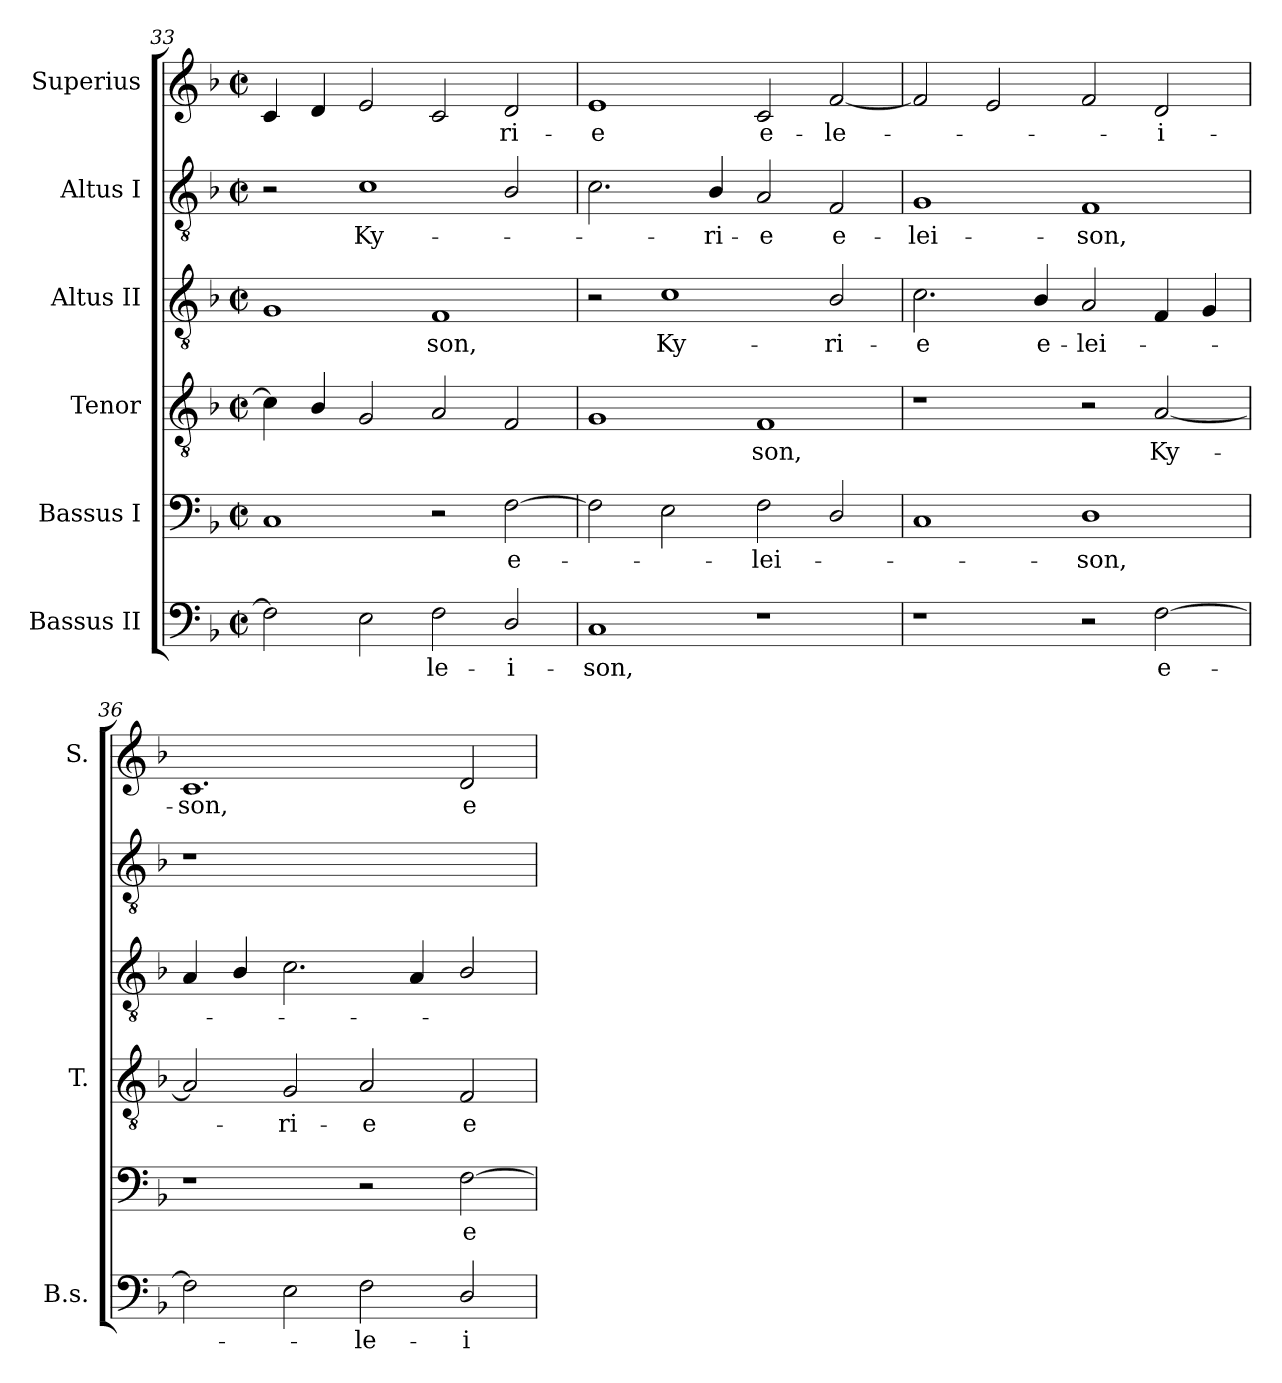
**kern	**text	**kern	**text	**kern	**text	**kern	**text	**kern	**text	**kern	**text
*part6	*part6	*part5	*part5	*part4	*part4	*part3	*part3	*part2	*part2	*part1	*part1
*staff6	*staff6	*staff5	*staff5	*staff4	*staff4	*staff3	*staff3	*staff2	*staff2	*staff1	*staff1
*I"Bassus II	*	*I"Bassus I	*	*I"Tenor	*	*I"Altus II	*	*I"Altus I	*	*I"Superius	*
*I'B.s.	*	*	*	*I'T.	*	*	*	*	*	*I'S.	*
!!LO:LB:g=z
*clefF4	*	*clefF4	*	*clefGv2	*	*clefGv2	*	*clefGv2	*	*clefG2	*
*	*	*	*	*ITrd7c12	*	*ITrd7c12	*	*ITrd7c12	*	*	*
*k[b-]	*	*k[b-]	*	*k[b-]	*	*k[b-]	*	*k[b-]	*	*k[b-]	*
*F:	*	*F:	*	*F:	*	*F:	*	*F:	*	*F:	*
*M2/2	*	*M2/2	*	*M2/2	*	*M2/2	*	*M2/2	*	*M2/2	*
*met(c|)	*	*met(c|)	*	*met(c|)	*	*met(c|)	*	*met(c|)	*	*met(c|)	*
=33	=33	=33	=33	=33	=33	=33	=33	=33	=33	=33	=33
2Fi\]	.	1Ci	.	4Ci\]	.	1GGi	.	2r	.	4ci/	.
.	.	.	.	4BB-i/	.	.	.	.	.	4di/	.
!	!	!	!	!	!	!	!	!	!LO:LY:b:color=#000000	!	!
2Ei\	.	.	.	2GGi/	.	.	.	1Ci	Ky-	2ei/	.
!	!LO:LY:b:color=#000000	!	!	!	!	!	!	!	!	!	!
!	!	!	!	!	!	!	!LO:LY:b:color=#000000	!	!	!	!
2Fi\	-le-	2r	.	2AAi/	.	1FFi	-son,	.	.	2ci/	.
!	!LO:LY:b:color=#000000	!	!	!	!	!	!	!	!	!	!
!	!	!	!LO:LY:b:color=#000000	!	!	!	!	!	!	!	!
!	!	!	!	!	!	!	!	!	!	!	!LO:LY:b:color=#000000
2Di/	-i-	[>2Fi\	e-	2FFi/	.	.	.	2BB-i/	.	2di/	-ri-
=34	=34	=34	=34	=34	=34	=34	=34	=34	=34	=34	=34
!	!LO:LY:b:color=#000000	!	!	!	!	!	!	!	!	!	!
!	!	!	!	!	!	!	!	!	!	!	!LO:LY:b:color=#000000
1Ci	-son,	2Fi\]	.	1GGi	.	2r	.	2.Ci\	.	1ei	-e
!	!	!	!	!	!	!	!LO:LY:b:color=#000000	!	!	!	!
.	.	2Ei\	.	.	.	1Ci	Ky-	.	.	.	.
!	!	!	!	!	!	!	!	!	!LO:LY:b:color=#000000	!	!
.	.	.	.	.	.	.	.	4BB-i/	-ri-	.	.
!	!	!	!LO:LY:b:color=#000000	!	!	!	!	!	!	!	!
!	!	!	!	!	!LO:LY:b:color=#000000	!	!	!	!	!	!
!	!	!	!	!	!	!	!	!	!LO:LY:b:color=#000000	!	!
!	!	!	!	!	!	!	!	!	!	!	!LO:LY:b:color=#000000
1r	.	2Fi\	-lei-	1FFi	-son,	.	.	2AAi/	-e	2ci/	e-
!	!	!	!	!	!	!	!LO:LY:b:color=#000000	!	!	!	!
!	!	!	!	!	!	!	!	!	!LO:LY:b:color=#000000	!	!
!	!	!	!	!	!	!	!	!	!	!	!LO:LY:b:color=#000000
.	.	2Di/	.	.	.	2BB-i/	-ri-	2FFi/	e-	[<2fi/	-le-
=35	=35	=35	=35	=35	=35	=35	=35	=35	=35	=35	=35
!	!	!	!	!	!	!	!LO:LY:b:color=#000000	!	!	!	!
!	!	!	!	!	!	!	!	!	!LO:LY:b:color=#000000	!	!
1r	.	1Ci	.	1r	.	2.Ci\	-e	1GGi	-lei-	2fi/]	.
.	.	.	.	.	.	.	.	.	.	2ei/	.
!	!	!	!	!	!	!	!LO:LY:b:color=#000000	!	!	!	!
.	.	.	.	.	.	4BB-i/	e-	.	.	.	.
!	!	!	!LO:LY:b:color=#000000	!	!	!	!	!	!	!	!
!	!	!	!	!	!	!	!LO:LY:b:color=#000000	!	!	!	!
!	!	!	!	!	!	!	!	!	!LO:LY:b:color=#000000	!	!
2r	.	1Di	-son,	2r	.	2AAi/	-lei-	1FFi	-son,	2fi/	.
!	!LO:LY:b:color=#000000	!	!	!	!	!	!	!	!	!	!
!	!	!	!	!	!LO:LY:b:color=#000000	!	!	!	!	!	!
!	!	!	!	!	!	!	!	!	!	!	!LO:LY:b:color=#000000
[>2Fi\	e-	.	.	[<2AAi/	Ky-	4FFi/	.	.	.	2di/	-i-
.	.	.	.	.	.	4GGi/	.	.	.	.	.
=36	=36	=36	=36	=36	=36	=36	=36	=36	=36	=36	=36
!	!	!	!	!	!	!	!	!LO:N:vis=1	!	!	!
!	!	!	!	!	!	!	!	!	!	!	!LO:LY:b:color=#000000
2Fi\]	.	1r	.	2AAi/]	.	4AAi/	.	1r	.	1.ci	-son,
.	.	.	.	.	.	4BB-i/	.	.	.	.	.
!	!	!	!	!	!LO:LY:b:color=#000000	!	!	!	!	!	!
2Ei\	.	.	.	2GGi/	-ri-	2.Ci\	.	.	.	.	.
!	!LO:LY:b:color=#000000	!	!	!	!	!	!	!	!	!	!
!	!	!	!	!	!LO:LY:b:color=#000000	!	!	!	!	!	!
2Fi\	-le-	2r	.	2AAi/	-e	.	.	1ryy	.	.	.
.	.	.	.	.	.	4AAi/	.	.	.	.	.
!	!LO:LY:b:color=#000000	!	!	!	!	!	!	!	!	!	!
!	!	!	!LO:LY:b:color=#000000	!	!	!	!	!	!	!	!
!	!	!	!	!	!LO:LY:b:color=#000000	!	!	!	!	!	!
!	!	!	!	!	!	!	!	!	!	!	!LO:LY:b:color=#000000
2Di/	-i-	[>2Fi\	e-	2FFi/	e-	2BB-i/	.	.	.	2di/	e-
=	=	=	=	=	=	=	=	=	=	=	=
*-	*-	*-	*-	*-	*-	*-	*-	*-	*-	*-	*-
